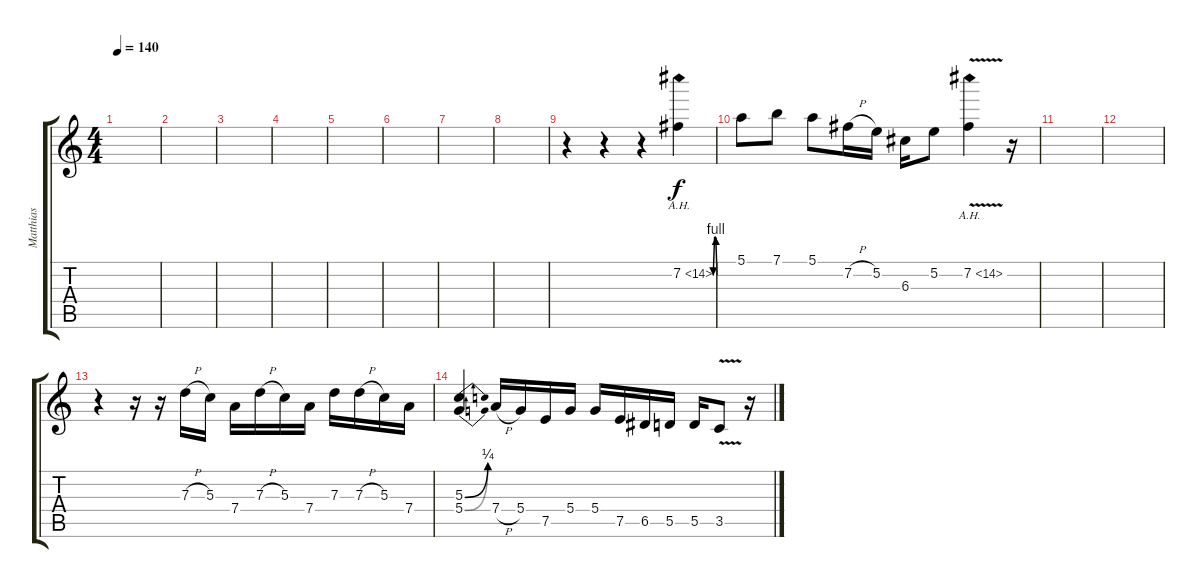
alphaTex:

\track ("Matthias" "Matthias") {instrument distortionguitar}
\staff {score tabs}
\tuning (E4 B3 G3 D3 A2 E2) {hide}
\ts (4 4)
\tempo 140
\clef g2
\ks c
|
|
|
|
|
|
|
|
r.4 r.4 r.4 7.2{be (custom 0 0 15 4 30 4 45 0 60 0) ah 7}.4 |
5.1.8 7.1.8 5.1.8 7.2{h}.16 5.2.16 6.3.16 5.2.8 7.2{ah 7 v}.4 r.16 |
|
|
r.4 r.16 r.16 7.3{h}.16 5.3.16 7.4.16 7.3{h}.16 5.3.16 7.4.16 7.3.16 7.3{h}.16 5.3.16 7.4.16 |
(5.3{be (bend 0 0 60 1)} 5.4{be (bend 0 0 60 1)}).4 7.4{h}.16 5.4.16 7.5.16 5.4.16 5.4.16 7.5.16 6.5.16 5.5.16 5.5.16 3.5{v}.8 r.16
